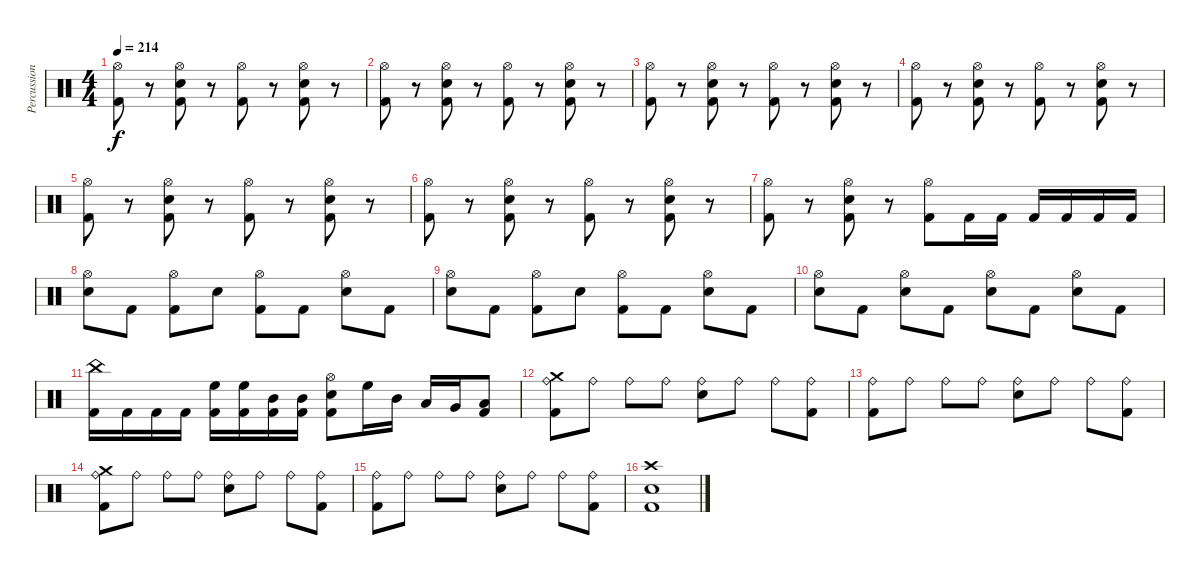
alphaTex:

\track ("Percussion" "Percussion") {instrument percussion}
\staff {score}
\articulation defaults
\ts (4 4)
\tempo 214
\clef neutral
\ks c
("Hi-Hat (open)" "Kick (hit) 2").8{dy f} r.8 ("Snare (hit) 2" "Hi-Hat (open)" "Kick (hit) 2").8 r.8 ("Hi-Hat (open)" "Kick (hit) 2").8 r.8 ("Snare (hit) 2" "Kick (hit) 2" "Hi-Hat (open)").8 r.8 |
("Hi-Hat (open)" "Kick (hit) 2").8 r.8 ("Snare (hit) 2" "Hi-Hat (open)" "Kick (hit) 2").8 r.8 ("Hi-Hat (open)" "Kick (hit) 2").8 r.8 ("Snare (hit) 2" "Kick (hit) 2" "Hi-Hat (open)").8 r.8 |
("Hi-Hat (open)" "Kick (hit) 2").8 r.8 ("Snare (hit) 2" "Hi-Hat (open)" "Kick (hit) 2").8 r.8 ("Hi-Hat (open)" "Kick (hit) 2").8 r.8 ("Snare (hit) 2" "Kick (hit) 2" "Hi-Hat (open)").8 r.8 |
("Hi-Hat (open)" "Kick (hit) 2").8 r.8 ("Snare (hit) 2" "Hi-Hat (open)" "Kick (hit) 2").8 r.8 ("Hi-Hat (open)" "Kick (hit) 2").8 r.8 ("Snare (hit) 2" "Kick (hit) 2" "Hi-Hat (open)").8 r.8 |
("Hi-Hat (open)" "Kick (hit) 2").8 r.8 ("Snare (hit) 2" "Hi-Hat (open)" "Kick (hit) 2").8 r.8 ("Hi-Hat (open)" "Kick (hit) 2").8 r.8 ("Snare (hit) 2" "Kick (hit) 2" "Hi-Hat (open)").8 r.8 |
("Hi-Hat (open)" "Kick (hit) 2").8 r.8 ("Snare (hit) 2" "Hi-Hat (open)" "Kick (hit) 2").8 r.8 ("Hi-Hat (open)" "Kick (hit) 2").8 r.8 ("Snare (hit) 2" "Kick (hit) 2" "Hi-Hat (open)").8 r.8 |
("Hi-Hat (open)" "Kick (hit) 2").8 r.8 ("Snare (hit) 2" "Hi-Hat (open)" "Kick (hit) 2").8 r.8 ("Hi-Hat (open)" "Kick (hit) 2").8 "Kick (hit) 2".16 "Kick (hit) 2".16 "Kick (hit) 2".16 "Kick (hit) 2".16 "Kick (hit) 2".16 "Kick (hit) 2".16 |
("Hi-Hat (open)" "Snare (hit) 2").8 "Kick (hit) 2".8 ("Hi-Hat (open)" "Kick (hit) 2").8 "Snare (hit) 2".8 ("Hi-Hat (open)" "Kick (hit) 2").8 "Kick (hit) 2".8 ("Hi-Hat (open)" "Snare (hit) 2").8 "Kick (hit) 2".8 |
("Hi-Hat (open)" "Snare (hit) 2").8 "Kick (hit) 2".8 ("Hi-Hat (open)" "Kick (hit) 2").8 "Snare (hit) 2".8 ("Hi-Hat (open)" "Kick (hit) 2").8 "Kick (hit) 2".8 ("Hi-Hat (open)" "Snare (hit) 2").8 "Kick (hit) 2".8 |
("Snare (hit) 2" "Hi-Hat (open)").8 "Kick (hit) 2".8 ("Snare (hit) 2" "Hi-Hat (open)").8 "Kick (hit) 2".8 ("Snare (hit) 2" "Hi-Hat (open)").8 "Kick (hit) 2".8 ("Snare (hit) 2" "Hi-Hat (open)").8 "Kick (hit) 2".8 |
("China (hit)" "Kick (hit) 2").16 "Kick (hit) 2".16 "Kick (hit) 2".16 "Kick (hit) 2".16 ("High Floor Tom (hit)" "Kick (hit) 2").16 ("High Floor Tom (hit)" "Kick (hit) 2").16 ("Mid Tom (hit)" "Kick (hit) 2").16 ("Mid Tom (hit)" "Kick (hit) 2").16 ("Snare (hit) 2" "Hi-Hat (open)" "Kick (hit) 2").8 "High Floor Tom (hit)".16 "Mid Tom (hit)".16 "Low Tom (hit)".16 "Very Low Tom (hit)".16 ("Low Floor Tom (hit)" "Kick (hit) 2").8 |
("Ride (bell)" "Kick (hit) 2" "Crash medium (hit)").8 "Ride (bell)".8 "Ride (bell)".8 "Ride (bell)".8 ("Snare (hit) 2" "Ride (bell)").8 "Ride (bell)".8 "Ride (bell)".8 ("Ride (bell)" "Kick (hit) 2").8 |
("Ride (bell)" "Kick (hit) 2").8 "Ride (bell)".8 "Ride (bell)".8 "Ride (bell)".8 ("Snare (hit) 2" "Ride (bell)").8 "Ride (bell)".8 "Ride (bell)".8 ("Ride (bell)" "Kick (hit) 2").8 |
("Ride (bell)" "Kick (hit) 2" "Crash medium (hit)").8 "Ride (bell)".8 "Ride (bell)".8 "Ride (bell)".8 ("Snare (hit) 2" "Ride (bell)").8 "Ride (bell)".8 "Ride (bell)".8 ("Ride (bell)" "Kick (hit) 2").8 |
("Ride (bell)" "Kick (hit) 2").8 "Ride (bell)".8 "Ride (bell)".8 "Ride (bell)".8 ("Snare (hit) 2" "Ride (bell)").8 "Ride (bell)".8 "Ride (bell)".8 ("Ride (bell)" "Kick (hit) 2").8 |
("Snare (hit) 2" "Crash high (hit)" "Kick (hit) 2").1
